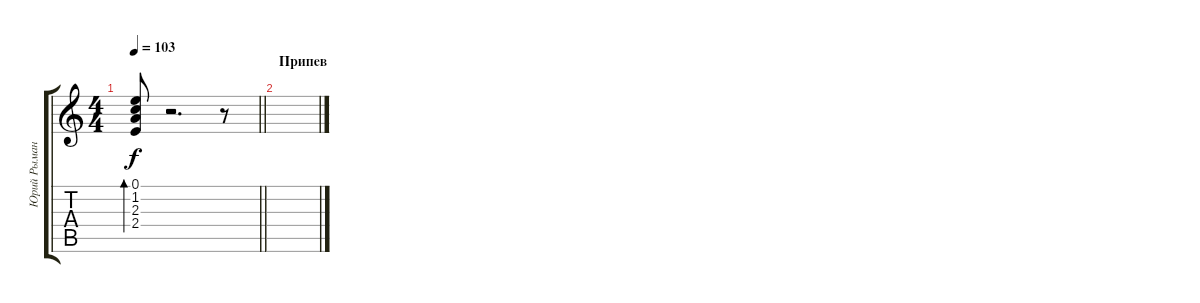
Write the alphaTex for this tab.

\track ("Юрий Рыманов (электро-гитара 2)" "Юрий Рыман") {instrument electricguitarjazz}
\staff {score tabs}
\tuning (E4 B3 G3 D3 A2 E2) {hide}
\ts (4 4)
\tempo 103
\clef g2
\barLineRight lightlight
\ks c
(0.1 1.2 2.3 2.4).8{bd 120 dy f} r.2{d} r.8 |
\section ("" "Припев")
